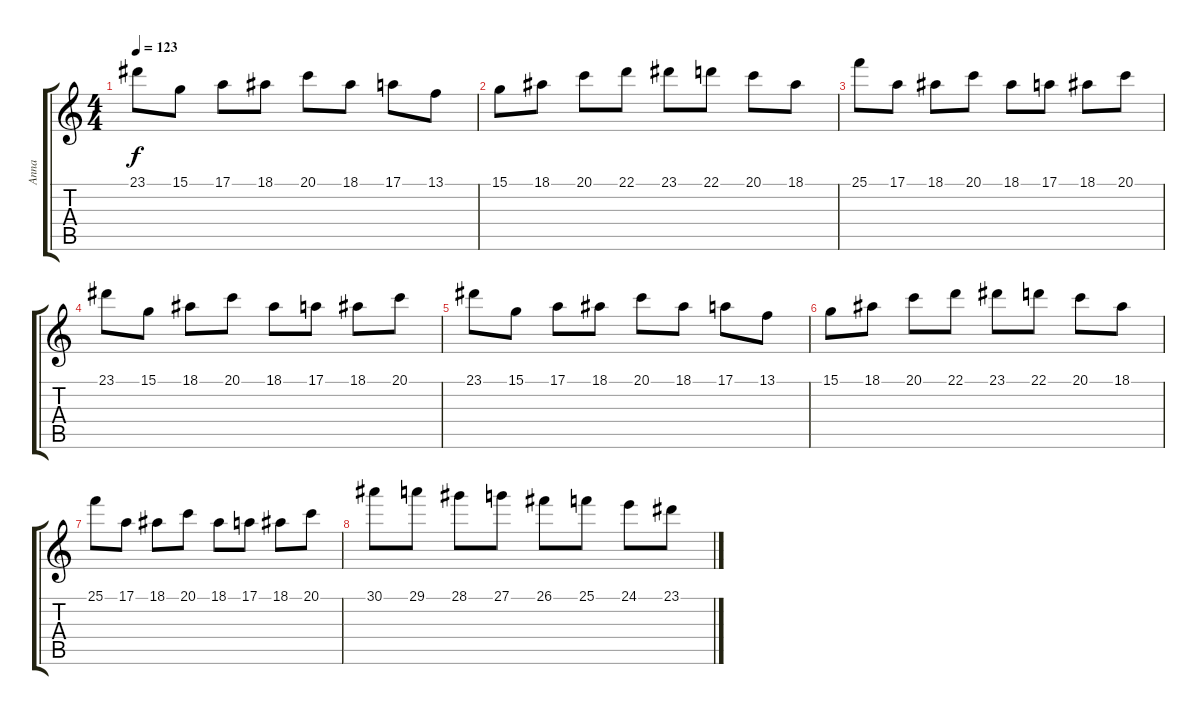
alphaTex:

\track ("Anna" "Anna") {instrument churchorgan}
\staff {score tabs}
\tuning (E4 B3 G3 D3 A2 E2) {hide}
\ts (4 4)
\tempo 123
\clef g2
\ks c
23.1.8{dy f instrument churchorgan} 15.1.8 17.1.8 18.1.8 20.1.8 18.1.8 17.1.8 13.1.8 |
15.1.8 18.1.8 20.1.8 22.1.8 23.1.8 22.1.8 20.1.8 18.1.8 |
25.1.8 17.1.8 18.1.8 20.1.8 18.1.8 17.1.8 18.1.8 20.1.8 |
23.1.8 15.1.8 18.1.8 20.1.8 18.1.8 17.1.8 18.1.8 20.1.8 |
23.1.8 15.1.8 17.1.8 18.1.8 20.1.8 18.1.8 17.1.8 13.1.8 |
15.1.8 18.1.8 20.1.8 22.1.8 23.1.8 22.1.8 20.1.8 18.1.8 |
25.1.8 17.1.8 18.1.8 20.1.8 18.1.8 17.1.8 18.1.8 20.1.8 |
30.1.8 29.1.8 28.1.8 27.1.8 26.1.8 25.1.8 24.1.8 23.1.8
